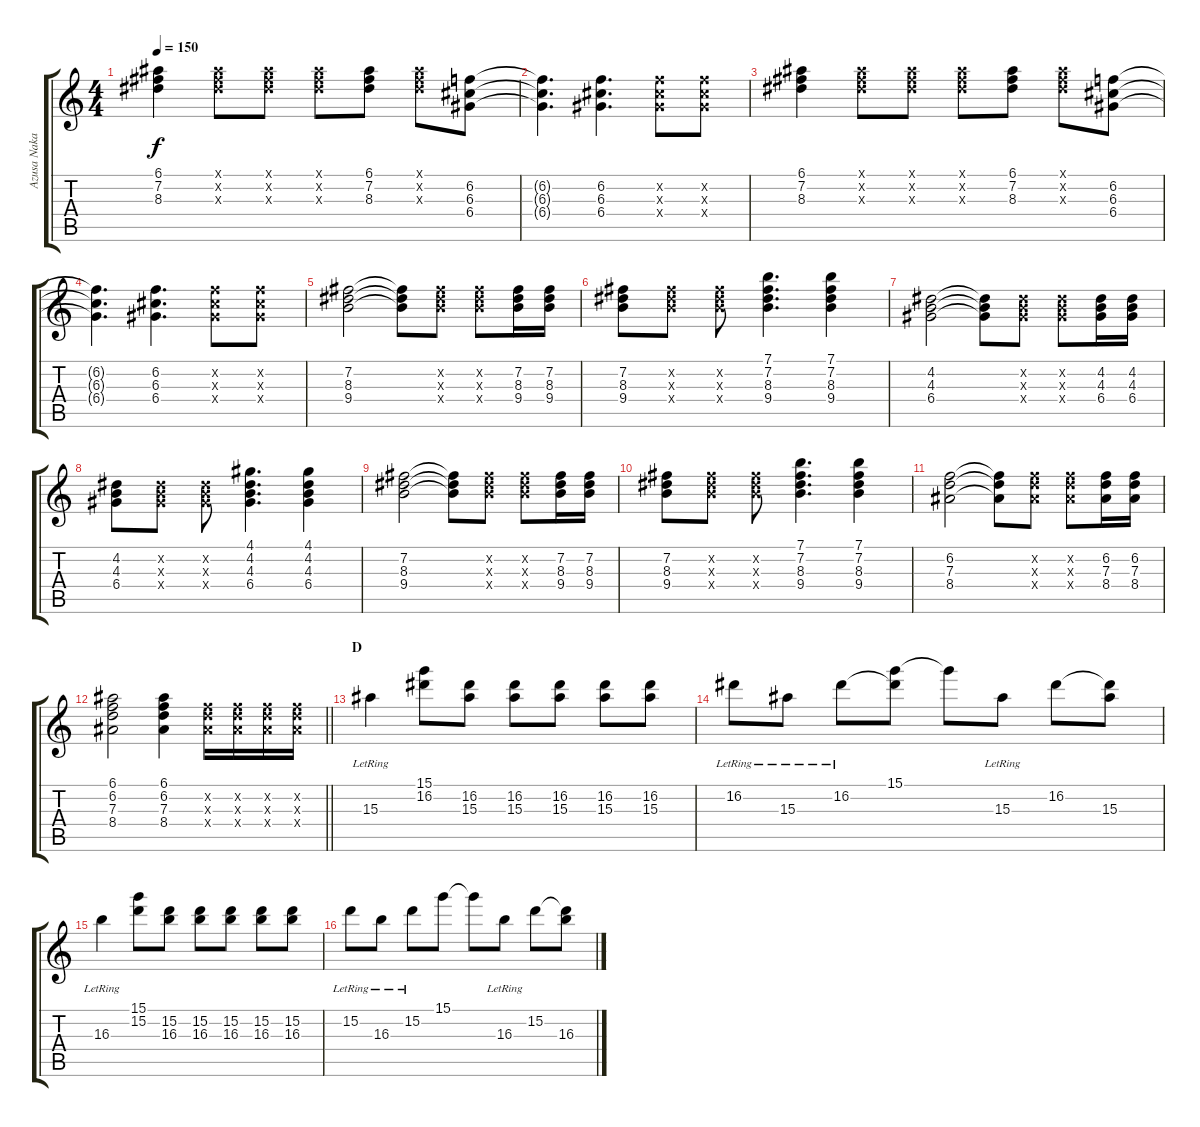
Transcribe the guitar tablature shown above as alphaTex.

\track ("Azusa Nakano" "Azusa Naka") {instrument overdrivenguitar}
\staff {score tabs}
\tuning (E4 B3 G3 D3 A2 E2) {hide}
\ts (4 4)
\tempo 150
\clef g2
\ks c
(6.1 7.2 8.3).4{dy f} (6.1{x} 7.2{x} 8.3{x}).8 (6.1{x} 7.2{x} 8.3{x}).8 (6.1{x} 7.2{x} 8.3{x}).8 (6.1 7.2 8.3).8 (6.1{x} 7.2{x} 8.3{x}).8 (6.2 6.3 6.4).8 |
(6.2{t} 6.3{t} 6.4{t}).4{d} (6.2 6.3 6.4).4{d} (6.2{x} 6.3{x} 6.4{x}).8 (6.2{x} 6.3{x} 6.4{x}).8 |
(6.1 7.2 8.3).4 (6.1{x} 7.2{x} 8.3{x}).8 (6.1{x} 7.2{x} 8.3{x}).8 (6.1{x} 7.2{x} 8.3{x}).8 (6.1 7.2 8.3).8 (6.1{x} 7.2{x} 8.3{x}).8 (6.2 6.3 6.4).8 |
(6.2{t} 6.3{t} 6.4{t}).4{d} (6.2 6.3 6.4).4{d} (6.2{x} 6.3{x} 6.4{x}).8 (6.2{x} 6.3{x} 6.4{x}).8 |
(7.2 8.3 9.4).2 (7.2{t} 8.3{t} 9.4{t}).8 (7.2{x} 8.3{x} 9.4{x}).8 (7.2{x} 8.3{x} 9.4{x}).8 (7.2 8.3 9.4).16 (7.2 8.3 9.4).16 |
(7.2 8.3 9.4).8 (7.2{x} 8.3{x} 9.4{x}).8 (7.2{x} 8.3{x} 9.4{x}).8 (7.1 7.2 8.3 9.4).4{d} (7.1 7.2 8.3 9.4).4 |
(4.2 4.3 6.4).2 (4.2{t} 4.3{t} 6.4{t}).8 (4.2{x} 4.3{x} 6.4{x}).8 (4.2{x} 4.3{x} 6.4{x}).8 (4.2 4.3 6.4).16 (4.2 4.3 6.4).16 |
(4.2 4.3 6.4).8 (4.2{x} 4.3{x} 6.4{x}).8 (4.2{x} 4.3{x} 6.4{x}).8 (4.1 4.2 4.3 6.4).4{d} (4.1 4.2 4.3 6.4).4 |
(7.2 8.3 9.4).2 (7.2{t} 8.3{t} 9.4{t}).8 (7.2{x} 8.3{x} 9.4{x}).8 (7.2{x} 8.3{x} 9.4{x}).8 (7.2 8.3 9.4).16 (7.2 8.3 9.4).16 |
(7.2 8.3 9.4).8 (7.2{x} 8.3{x} 9.4{x}).8 (7.2{x} 8.3{x} 9.4{x}).8 (7.1 7.2 8.3 9.4).4{d} (7.1 7.2 8.3 9.4).4 |
(6.2 7.3 8.4).2 (6.2{t} 7.3{t} 8.4{t}).8 (6.2{x} 7.3{x} 8.4{x}).8 (6.2{x} 7.3{x} 8.4{x}).8 (6.2 7.3 8.4).16 (6.2 7.3 8.4).16 |
\barLineRight lightlight
(6.1 6.2 7.3 8.4).2 (6.1 6.2 7.3 8.4).4 (6.2{x} 7.3{x} 8.4{x}).16 (6.2{x} 7.3{x} 8.4{x}).16 (6.2{x} 7.3{x} 8.4{x}).16 (6.2{x} 7.3{x} 8.4{x}).16 |
\section ("" "D")
15.3{lr}.4 (15.1 16.2).8 (16.2 15.3).8 (16.2 15.3).8 (16.2 15.3).8 (16.2 15.3).8 (16.2 15.3).8 |
16.2{lr}.8 15.3{lr}.8 16.2{lr}.8 (15.1 16.2{t}).8 15.1{t}.8 15.3{lr}.8 16.2.8 (16.2{t} 15.3).8 |
16.3{lr}.4 (15.1 15.2).8 (15.2 16.3).8 (15.2 16.3).8 (15.2 16.3).8 (15.2 16.3).8 (15.2 16.3).8 |
15.2{lr}.8 16.3{lr}.8 15.2{lr}.8 15.1.8 15.1{t}.8 16.3{lr}.8 15.2.8 (15.2{t} 16.3).8
